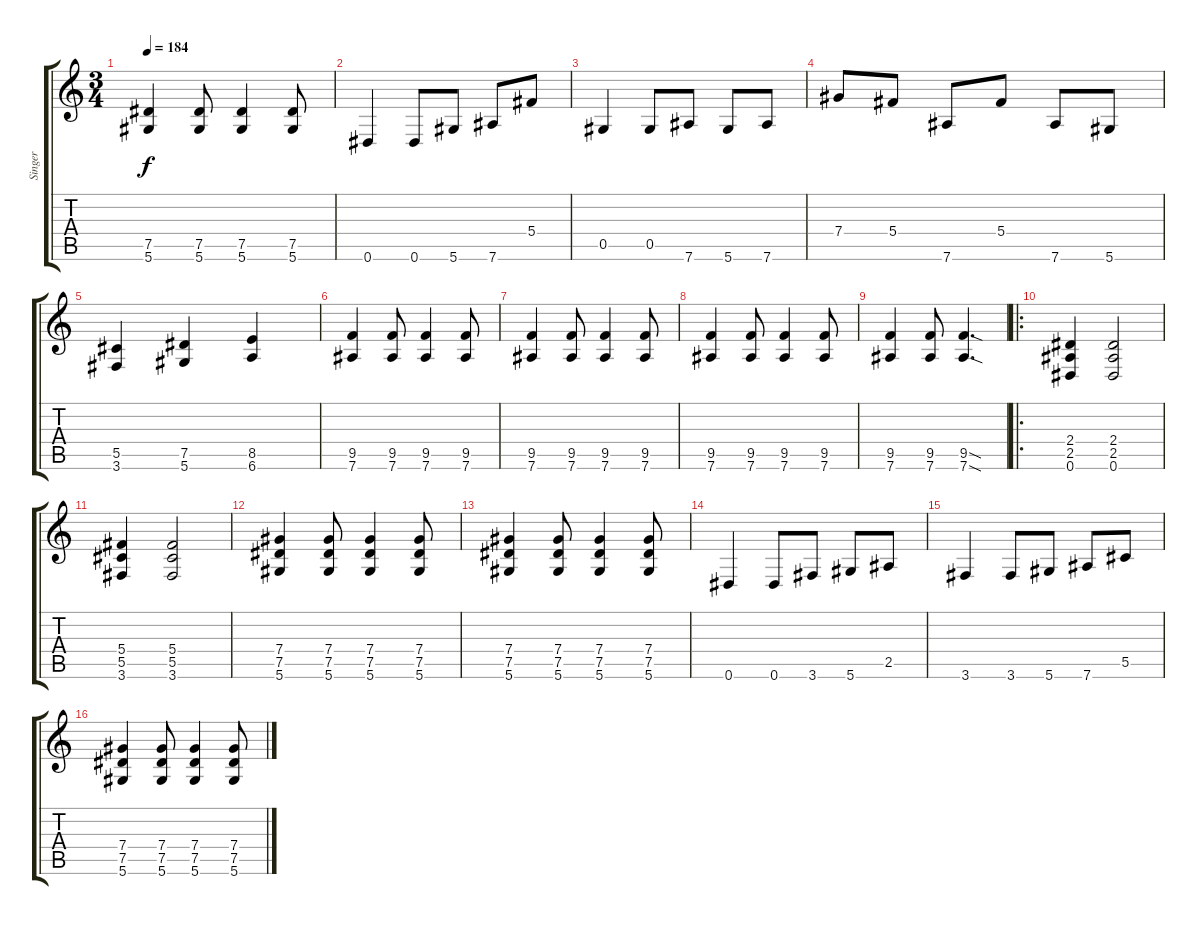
\track ("Singer" "Singer") {instrument distortionguitar}
\staff {score tabs}
\tuning (Eb4 Bb3 Gb3 Db3 Ab2 Eb2) {hide}
\ts (3 4)
\tempo 184
\clef g2
\ks c
(7.5 5.6).4{dy f} (7.5 5.6).8 (7.5 5.6).4 (7.5 5.6).8 |
0.6.4 0.6.8 5.6.8 7.6.8 5.4.8 |
0.5.4 0.5.8 7.6.8 5.6.8 7.6.8 |
7.4.8 5.4.8 7.6.8 5.4.8 7.6.8 5.6.8 |
(5.5 3.6).4 (7.5 5.6).4 (8.5 6.6).4 |
(9.5 7.6).4 (9.5 7.6).8 (9.5 7.6).4 (9.5 7.6).8 |
(9.5 7.6).4 (9.5 7.6).8 (9.5 7.6).4 (9.5 7.6).8 |
(9.5 7.6).4 (9.5 7.6).8 (9.5 7.6).4 (9.5 7.6).8 |
(9.5 7.6).4 (9.5 7.6).8 (9.5{sod} 7.6{sod}).4{d} |
\ro
(2.4 2.5 0.6).4 (2.4 2.5 0.6).2 |
(5.4 5.5 3.6).4 (5.4 5.5 3.6).2 |
(7.4 7.5 5.6).4 (7.4 7.5 5.6).8 (7.4 7.5 5.6).4 (7.4 7.5 5.6).8 |
(7.4 7.5 5.6).4 (7.4 7.5 5.6).8 (7.4 7.5 5.6).4 (7.4 7.5 5.6).8 |
0.6.4 0.6.8 3.6.8 5.6.8 2.5.8 |
3.6.4 3.6.8 5.6.8 7.6.8 5.5.8 |
(7.4 7.5 5.6).4 (7.4 7.5 5.6).8 (7.4 7.5 5.6).4 (7.4 7.5 5.6).8
